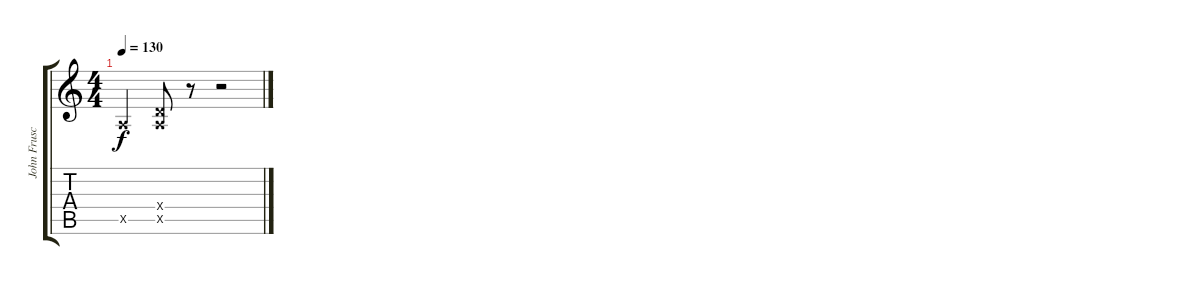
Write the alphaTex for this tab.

\track ("John Frusciante | Gtr. 3" "John Frusc") {instrument electricguitarclean}
\staff {score tabs}
\tuning (E4 B3 G3 D3 A2 E2) {hide}
\ts (4 4)
\tempo 130
\clef g2
\ks c
0.5{x}.4{dy f} (0.4{x} 0.5{x}).8 r.8 r.2
